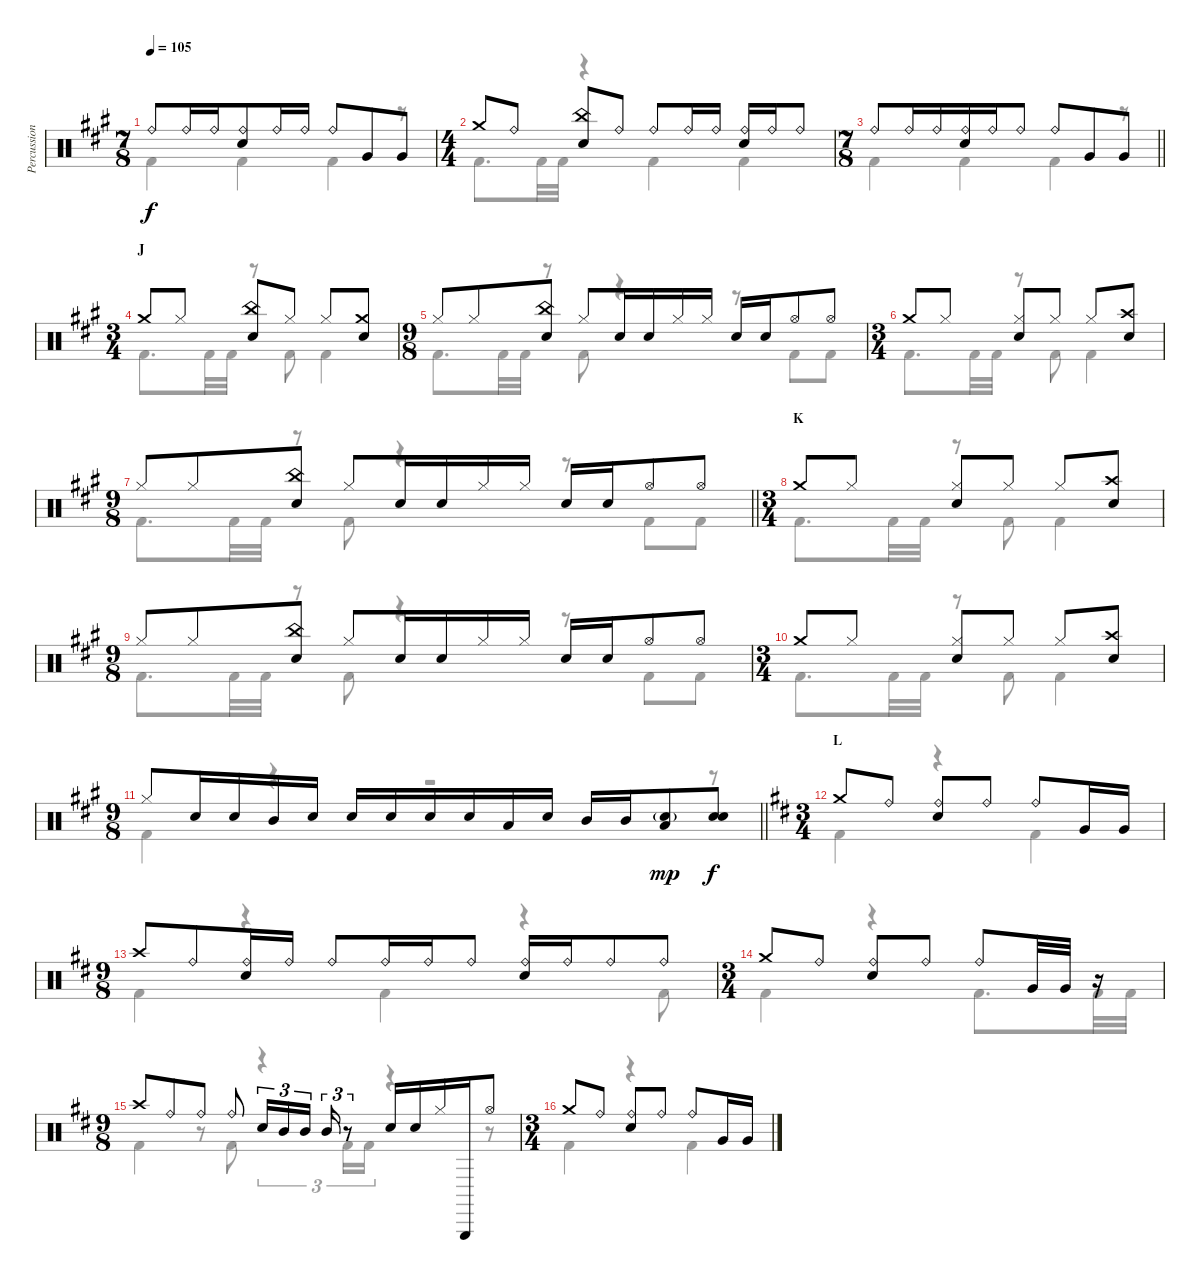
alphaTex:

\track ("Percussion" "Percussion") {instrument percussion}
\staff {score}
\articulation defaults
\voice
\ts (7 8)
\tempo 105
\clef neutral
\ks f#minor "Ride (bell)".8{dy f} "Ride (bell)".16 "Ride (bell)".16
("Ride (bell)" "Electric Snare (hit)").8 "Ride (bell)".16 "Ride (bell)".16 "Ride (bell)".8 "Very Low Tom (hit)".8 "Very Low Tom (hit)".8 |
\ts (4 4)
"Crash medium (hit)".8 "Ride (bell)".8 ("China (hit)" "Electric Snare (hit)").8 "Ride (bell)".8 "Ride (bell)".8 "Ride (bell)".16 "Ride (bell)".16 ("Ride (bell)" "Electric Snare (hit)").16 "Ride (bell)".16 "Ride (bell)".8 |
\ts (7 8)
\barLineRight lightlight "Ride (bell)".8 "Ride (bell)".16 "Ride (bell)".16
("Ride (bell)" "Electric Snare (hit)").16 "Ride (bell)".16 "Ride (bell)".8 "Ride (bell)".8 "Very Low Tom (hit)".8 "Very Low Tom (hit)".8 |
\ts (3 4)
\section ("" "J")
"Crash medium (hit)".8 "Hi-Hat (closed)".8 ("China (hit)" "Electric Snare (hit)").8 "Hi-Hat (closed)".8 "Hi-Hat (closed)".8 ("Crash medium (hit)" "Electric Snare (hit)").8 |
\ts (9 8)
"Hi-Hat (closed)".8 "Hi-Hat (closed)".8 ("China (hit)" "Electric Snare (hit)").8 "Hi-Hat (closed)".8 "Electric Snare (hit)".16 "Electric Snare (hit)".16 "Hi-Hat (closed)".16 "Hi-Hat (closed)".16 "Electric Snare (hit)".16 "Electric Snare (hit)".16 "Hi-Hat (open)".8 "Hi-Hat (open)".8 |
\ts (3 4)
"Crash medium (hit)".8 "Hi-Hat (closed)".8 ("Hi-Hat (closed)" "Electric Snare (hit)").8 "Hi-Hat (closed)".8 "Hi-Hat (closed)".8 ("Crash high (hit)" "Electric Snare (hit)").8 |
\ts (9 8)
\barLineRight lightlight "Hi-Hat (closed)".8 "Hi-Hat (closed)".8
("China (hit)" "Electric Snare (hit)").8 "Hi-Hat (closed)".8 "Electric Snare (hit)".16 "Electric Snare (hit)".16 "Hi-Hat (closed)".16 "Hi-Hat (closed)".16 "Electric Snare (hit)".16 "Electric Snare (hit)".16 "Hi-Hat (open)".8 "Hi-Hat (open)".8 |
\ts (3 4)
\section ("" "K")
"Crash medium (hit)".8 "Hi-Hat (closed)".8 ("Hi-Hat (closed)" "Electric Snare (hit)").8 "Hi-Hat (closed)".8 "Hi-Hat (closed)".8 ("Crash high (hit)" "Electric Snare (hit)").8 |
\ts (9 8)
"Hi-Hat (closed)".8 "Hi-Hat (closed)".8 ("China (hit)" "Electric Snare (hit)").8 "Hi-Hat (closed)".8 "Electric Snare (hit)".16 "Electric Snare (hit)".16 "Hi-Hat (closed)".16 "Hi-Hat (closed)".16 "Electric Snare (hit)".16 "Electric Snare (hit)".16 "Hi-Hat (open)".8 "Hi-Hat (open)".8 |
\ts (3 4)
"Crash medium (hit)".8 "Hi-Hat (closed)".8 ("Hi-Hat (closed)" "Electric Snare (hit)").8 "Hi-Hat (closed)".8 "Hi-Hat (closed)".8 ("Crash high (hit)" "Electric Snare (hit)").8 |
\ts (9 8)
\barLineRight lightlight "Hi-Hat (closed)".8 "Electric Snare (hit)".16 "Electric Snare (hit)".16 "Mid Tom (hit)".16 "Electric Snare (hit)".16 "Electric Snare (hit)".16 "Electric Snare (hit)".16 "Electric Snare (hit)".16 "Electric Snare (hit)".16 "Low Tom (hit)".16 "Electric Snare (hit)".16 "Mid Tom (hit)".16 "Mid Tom (hit)".16
("Low Tom (hit)" "Electric Snare (hit)"{g}).8{dy mp} ("Electric Snare (hit)" "Electric Snare (hit)").8{dy f} |
\ts (3 4)
\section ("" "L")
\ks bminor "Crash medium (hit)".8 "Ride (bell)".8
("Ride (bell)" "Electric Snare (hit)").8 "Ride (bell)".8 "Ride (bell)".8 "Very Low Tom (hit)".16 "Very Low Tom (hit)".16 |
\ts (9 8)
"Crash high (hit)".8 "Ride (bell)".8 ("Ride (bell)" "Electric Snare (hit)").16 "Ride (bell)".16 "Ride (bell)".8 "Ride (bell)".16 "Ride (bell)".16 "Ride (bell)".8 ("Ride (bell)" "Electric Snare (hit)").16 "Ride (bell)".16 "Ride (bell)".8 "Ride (bell)".8 |
\ts (3 4)
"Crash medium (hit)".8 "Ride (bell)".8 ("Ride (bell)" "Electric Snare (hit)").8 "Ride (bell)".8 "Ride (bell)".8 "Very Low Tom (hit)".32 "Very Low Tom (hit)".32 r.16 |
\ts (9 8)
"Crash high (hit)".8 "Ride (bell)".8 "Ride (bell)".8 "Ride (bell)".8 "Electric Snare (hit)".16{tu (3 2)} "Mid Tom (hit)".16{tu (3 2)} "Mid Tom (hit)".16{tu (3 2) beam splitsecondary} "Mid Tom (hit)".16{tu (3 2)} r.8{tu (3 2)} "Electric Snare (hit)".16 "Electric Snare (hit)".16 "Hi-Hat (closed)".16 "Triangle (hit)".16 "Hi-Hat (open)".8 |
\ts (3 4)
"Crash medium (hit)".8 "Ride (bell)".8 ("Ride (bell)" "Electric Snare (hit)").8 "Ride (bell)".8 "Ride (bell)".8 "Very Low Tom (hit)".16 "Very Low Tom (hit)".16
\voice
\clef neutral
\ottava regular
\simile none
\ks f#minor "Kick (hit) 2".4{dy f} "Kick (hit) 2".4 "Kick (hit) 2".4
r.8 |
"Kick (hit) 2".8{d} "Kick (hit) 2".32 "Kick (hit) 2".32 r.4 "Kick (hit) 2".4 "Kick (hit) 2".4 |
\barLineRight lightlight "Kick (hit) 2".4 "Kick (hit) 2".4 "Kick (hit) 2".4
r.8 |
"Kick (hit) 2".8{d} "Kick (hit) 2".32 "Kick (hit) 2".32 r.8 "Kick (hit) 2".8 "Kick (hit) 2".4 |
"Kick (hit) 2".8{d} "Kick (hit) 2".32 "Kick (hit) 2".32 r.8 "Kick (hit) 2".8 r.4 r.8 "Kick (hit) 2".8 "Kick (hit) 2".8 |
"Kick (hit) 2".8{d} "Kick (hit) 2".32 "Kick (hit) 2".32 r.8 "Kick (hit) 2".8 "Kick (hit) 2".4 |
\barLineRight lightlight "Kick (hit) 2".8{d} "Kick (hit) 2".32 "Kick (hit) 2".32
r.8 "Kick (hit) 2".8 r.4 r.8 "Kick (hit) 2".8 "Kick (hit) 2".8 |
"Kick (hit) 2".8{d} "Kick (hit) 2".32 "Kick (hit) 2".32 r.8 "Kick (hit) 2".8 "Kick (hit) 2".4 |
"Kick (hit) 2".8{d} "Kick (hit) 2".32 "Kick (hit) 2".32 r.8 "Kick (hit) 2".8 r.4 r.8 "Kick (hit) 2".8 "Kick (hit) 2".8 |
"Kick (hit) 2".8{d} "Kick (hit) 2".32 "Kick (hit) 2".32 r.8 "Kick (hit) 2".8 "Kick (hit) 2".4 |
\barLineRight lightlight "Kick (hit) 2".4
r.4 r.2 r.8 |
\ks bminor "Kick (hit) 2".4
r.4 "Kick (hit) 2".4 |
"Kick (hit) 2".4 r.4 "Kick (hit) 2".4 r.4 "Kick (hit) 2".8 |
"Kick (hit) 2".4 r.4 "Kick (hit) 2".8{d} "Kick (hit) 2".32 "Kick (hit) 2".32 |
"Kick (hit) 2".4 r.8 "Kick (hit) 2".8 r.4{tu (3 2)} "Kick (hit) 2".16{tu (3 2)} "Kick (hit) 2".16{tu (3 2)} r.4 r.8 |
"Kick (hit) 2".4 r.4 "Kick (hit) 2".4
